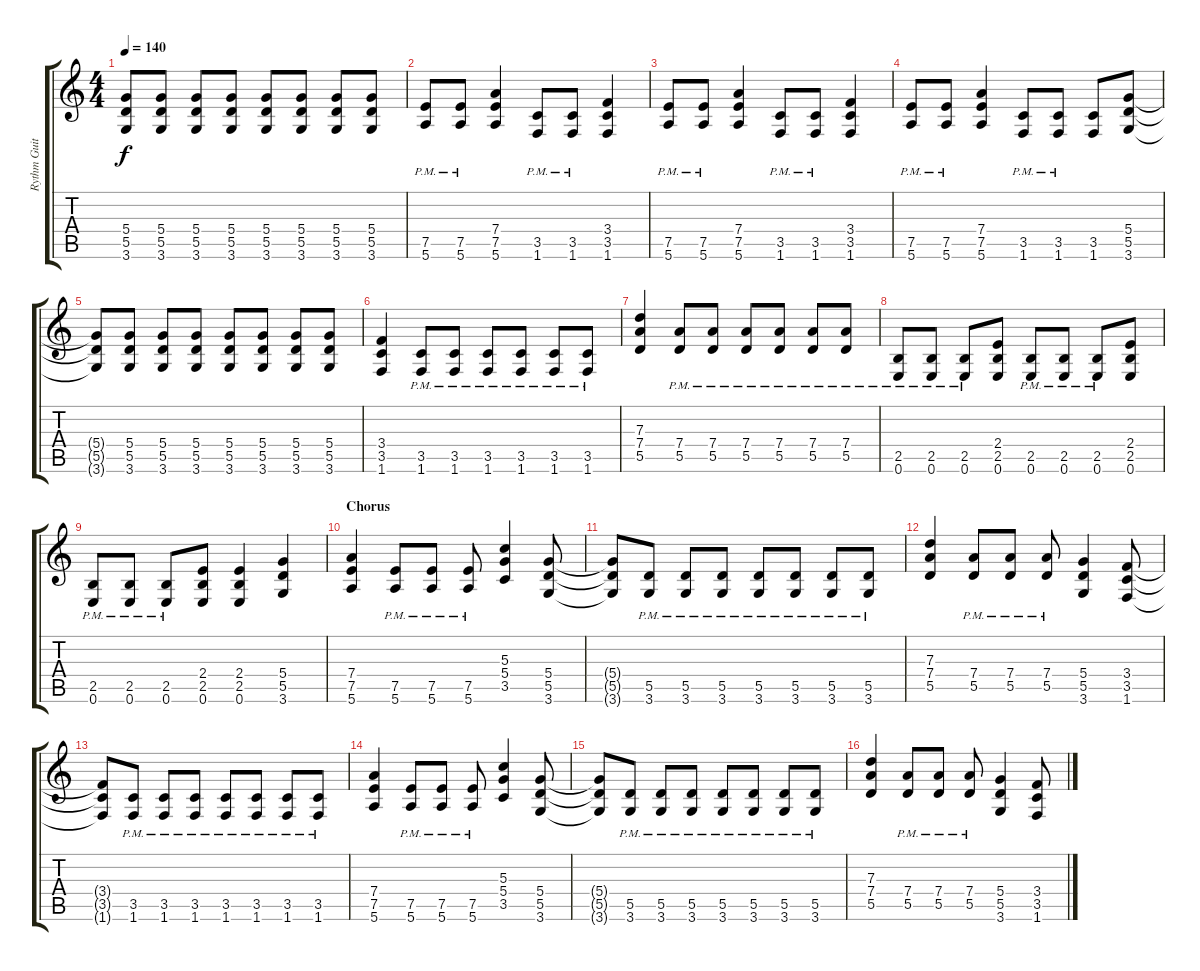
\track ("Rythm Guitar" "Rythm Guit") {instrument distortionguitar}
\staff {score tabs}
\tuning (E4 B3 G3 D3 A2 E2) {hide}
\ts (4 4)
\tempo 140
\clef g2
\ks c
(5.4{t} 5.5{t} 3.6{t}).8{dy f} (5.4 5.5 3.6).8 (5.4 5.5 3.6).8 (5.4 5.5 3.6).8 (5.4 5.5 3.6).8 (5.4 5.5 3.6).8 (5.4 5.5 3.6).8 (5.4 5.5 3.6).8 |
(7.5{pm} 5.6{pm}).8 (7.5{pm} 5.6{pm}).8 (7.4 7.5 5.6).4 (3.5{pm} 1.6{pm}).8 (3.5{pm} 1.6{pm}).8 (3.4 3.5 1.6).4 |
(7.5{pm} 5.6{pm}).8 (7.5{pm} 5.6{pm}).8 (7.4 7.5 5.6).4 (3.5{pm} 1.6{pm}).8 (3.5{pm} 1.6{pm}).8 (3.4 3.5 1.6).4 |
(7.5{pm} 5.6{pm}).8 (7.5{pm} 5.6{pm}).8 (7.4 7.5 5.6).4 (3.5{pm} 1.6{pm}).8 (3.5{pm} 1.6{pm}).8 (3.5 1.6).8 (5.4 5.5 3.6).8 |
(5.4{t} 5.5{t} 3.6{t}).8 (5.4 5.5 3.6).8 (5.4 5.5 3.6).8 (5.4 5.5 3.6).8 (5.4 5.5 3.6).8 (5.4 5.5 3.6).8 (5.4 5.5 3.6).8 (5.4 5.5 3.6).8 |
(3.4 3.5 1.6).4 (3.5{pm} 1.6{pm}).8 (3.5{pm} 1.6{pm}).8 (3.5{pm} 1.6{pm}).8 (3.5{pm} 1.6{pm}).8 (3.5{pm} 1.6{pm}).8 (3.5{pm} 1.6{pm}).8 |
(7.3 7.4 5.5).4 (7.4{pm} 5.5{pm}).8 (7.4{pm} 5.5{pm}).8 (7.4{pm} 5.5{pm}).8 (7.4{pm} 5.5{pm}).8 (7.4{pm} 5.5{pm}).8 (7.4{pm} 5.5{pm}).8 |
(2.5{pm} 0.6{pm}).8 (2.5{pm} 0.6{pm}).8 (2.5{pm} 0.6{pm}).8 (2.4 2.5 0.6).8 (2.5{pm} 0.6{pm}).8 (2.5{pm} 0.6{pm}).8 (2.5{pm} 0.6{pm}).8 (2.4 2.5 0.6).8 |
(2.5{pm} 0.6{pm}).8 (2.5{pm} 0.6{pm}).8 (2.5{pm} 0.6{pm}).8 (2.4 2.5 0.6).8 (2.4 2.5 0.6).4 (5.4 5.5 3.6).4 |
\section ("" "Chorus")
(7.4 7.5 5.6).4 (7.5{pm} 5.6{pm}).8 (7.5{pm} 5.6{pm}).8 (7.5{pm} 5.6{pm}).8 (5.3 5.4 3.5).4 (5.4 5.5 3.6).8 |
(5.4{t} 5.5{t} 3.6{t}).8 (5.5{pm} 3.6{pm}).8 (5.5{pm} 3.6{pm}).8 (5.5{pm} 3.6{pm}).8 (5.5{pm} 3.6{pm}).8 (5.5{pm} 3.6{pm}).8 (5.5{pm} 3.6{pm}).8 (5.5{pm} 3.6{pm}).8 |
(7.3 7.4 5.5).4 (7.4{pm} 5.5{pm}).8 (7.4{pm} 5.5{pm}).8 (7.4{pm} 5.5{pm}).8 (5.4 5.5 3.6).4 (3.4 3.5 1.6).8 |
(3.4{t} 3.5{t} 1.6{t}).8 (3.5{pm} 1.6{pm}).8 (3.5{pm} 1.6{pm}).8 (3.5{pm} 1.6{pm}).8 (3.5{pm} 1.6{pm}).8 (3.5{pm} 1.6{pm}).8 (3.5{pm} 1.6{pm}).8 (3.5{pm} 1.6{pm}).8 |
(7.4 7.5 5.6).4 (7.5{pm} 5.6{pm}).8 (7.5{pm} 5.6{pm}).8 (7.5{pm} 5.6{pm}).8 (5.3 5.4 3.5).4 (5.4 5.5 3.6).8 |
(5.4{t} 5.5{t} 3.6{t}).8 (5.5{pm} 3.6{pm}).8 (5.5{pm} 3.6{pm}).8 (5.5{pm} 3.6{pm}).8 (5.5{pm} 3.6{pm}).8 (5.5{pm} 3.6{pm}).8 (5.5{pm} 3.6{pm}).8 (5.5{pm} 3.6{pm}).8 |
(7.3 7.4 5.5).4 (7.4{pm} 5.5{pm}).8 (7.4{pm} 5.5{pm}).8 (7.4{pm} 5.5{pm}).8 (5.4 5.5 3.6).4 (3.4 3.5 1.6).8
